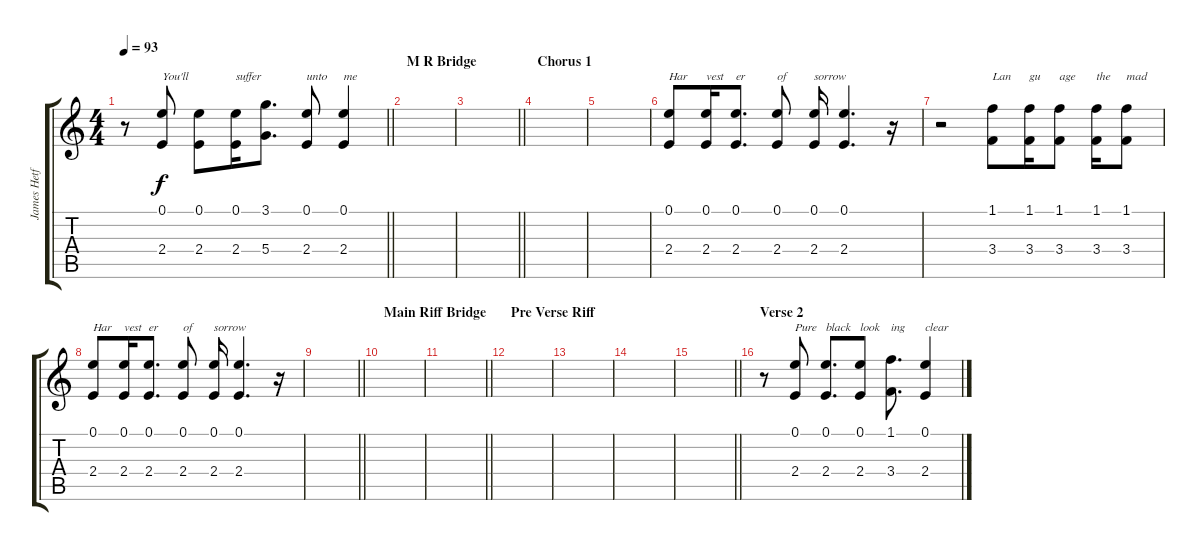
\track ("James Hetfield Vocals" "James Hetf") {instrument overdrivenguitar}
\staff {score tabs}
\tuning (E4 B3 G3 D3 A2 E2) {hide}
\ts (4 4)
\tempo 93
\clef g2
\barLineRight lightlight
\ks c
r.8{dy f} (0.1 2.4).8{txt "You'll"} (0.1 2.4).8 (0.1 2.4).16{txt "suffer"} (3.1 5.4).8{d} (0.1 2.4).8{txt "unto"} (0.1 2.4).4{txt "me"} |
\section ("" "M R Bridge")
|
\barLineRight lightlight
|
\section ("" "Chorus 1")
|
|
(0.1 2.4).8{txt "Har"} (0.1 2.4).16{txt "vest"} (0.1 2.4).8{d txt "er"} (0.1 2.4).8{txt "of"} (0.1 2.4).16{txt "sorrow"} (0.1 2.4).4{d} r.16 |
r.2 (1.1 3.4).8{txt "Lan"} (1.1 3.4).16{txt "gu"} (1.1 3.4).8{txt "age"} (1.1 3.4).16{txt "the"} (1.1 3.4).8{txt "mad"} |
(0.1 2.4).8{txt "Har"} (0.1 2.4).16{txt "vest"} (0.1 2.4).8{d txt "er"} (0.1 2.4).8{txt "of"} (0.1 2.4).16{txt "sorrow"} (0.1 2.4).4{d} r.16 |
\barLineRight lightlight
|
\section ("" "Main Riff Bridge")
|
\barLineRight lightlight
|
\section ("" "Pre Verse Riff")
|
|
|
\barLineRight lightlight
|
\section ("" "Verse 2")
r.8 (0.1 2.4).8{txt "Pure"} (0.1 2.4).8{d txt "black"} (0.1 2.4).8{txt "look"} (1.1 3.4).8{d txt "ing"} (0.1 2.4).4{txt "clear"}
